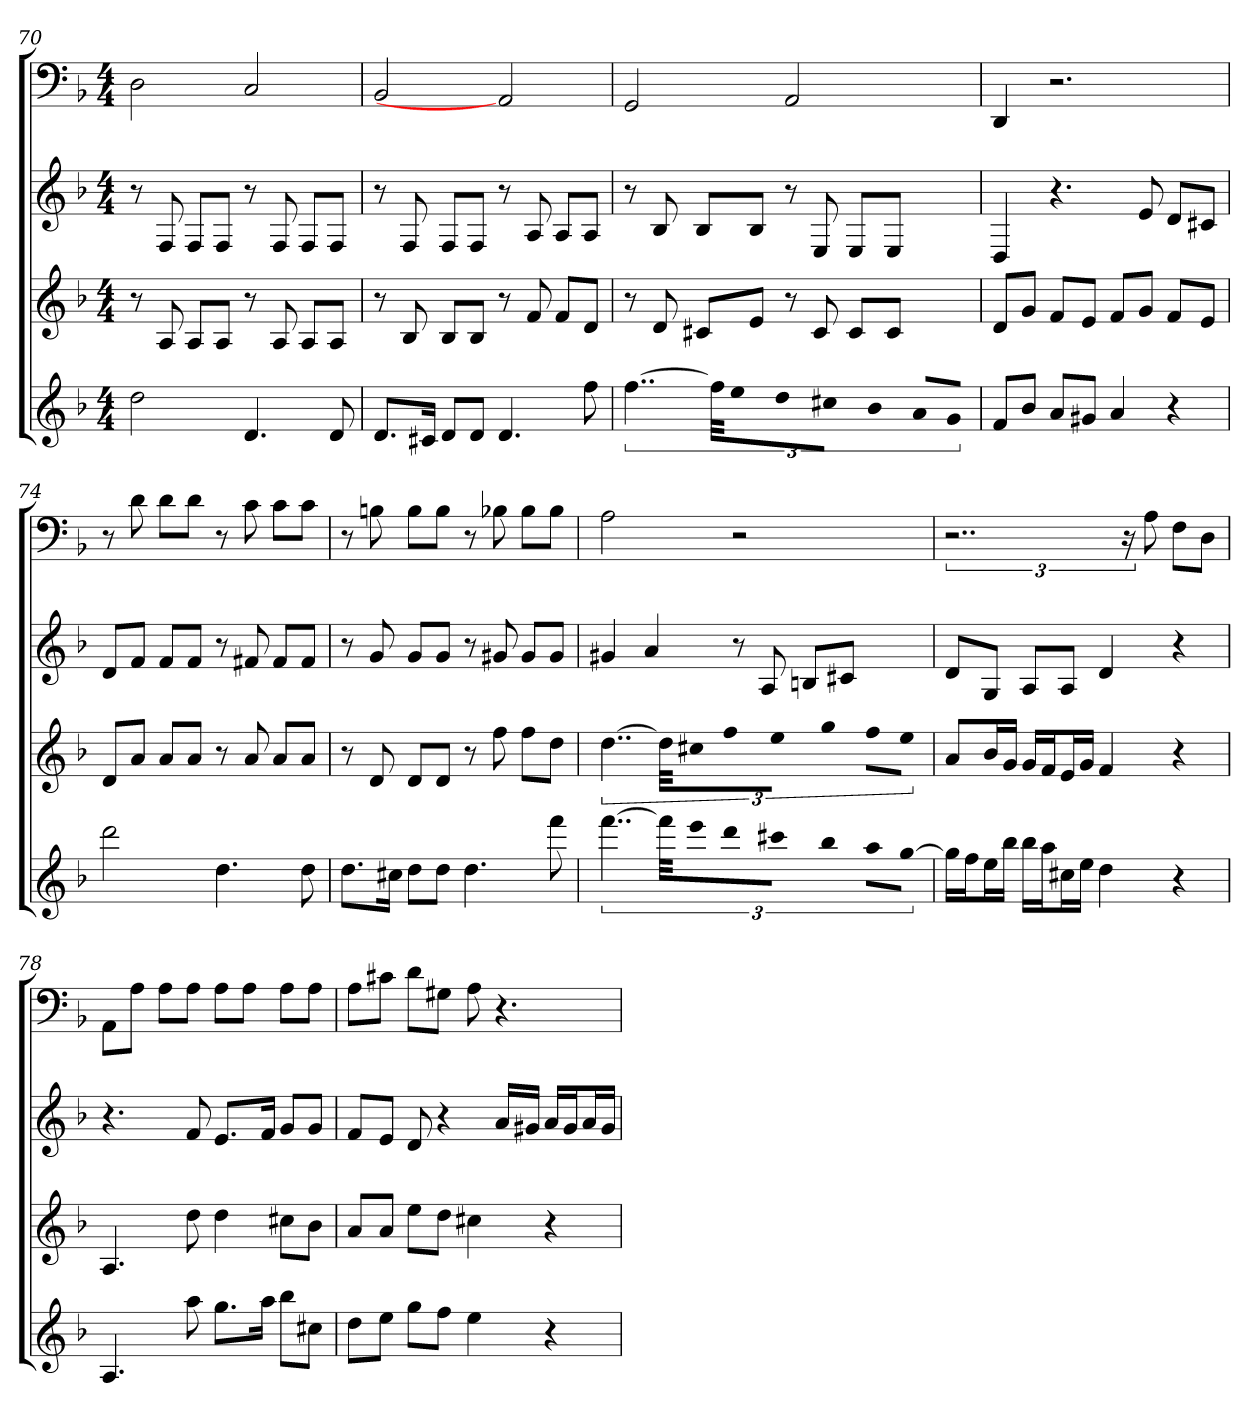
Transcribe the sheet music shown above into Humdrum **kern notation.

**kern	**kern	**kern	**kern
*part4	*part3	*part2	*part1
*staff4	*staff3	*staff2	*staff1
*k[b-]	*k[b-]	*k[b-]	*k[b-]
*d:	*d:	*d:	*d:
*M4/4	*M4/4	*M4/4	*M4/4
=70	=70	=70	=70
2dd	8r	8r	2D
.	8A	8F	.
.	8AL	8FL	.
.	8AJ	8FJ	.
4.d	8r	8r	2C
.	8A	8F	.
.	8AL	8FL	.
8d	8AJ	8FJ	.
=71	=71	=71	=71
8.dL	8r	8r	2BB-
.	8B-	8F	.
16c#XJk	.	.	.
8dL	8B-L	8FL	.
8dJ	8B-J	8FJ	.
4.d	8r	8r	2AA]
.	8f	8A	.
.	8fL	8AL	.
8ff	8dJ	8AJ	.
=72	=72	=72	=72
[6..ff	8r	8r	2GG
.	8d	8B-	.
.	8c#XL	8B-L	.
48ffKLL]	.	.	.
16eeJ	.	.	.
16ddL	8eJ	8B-J	.
16cc#XJJ	.	.	.
4b-	8r	8r	2AA
.	8c#	8E	.
8aL	8c#L	8EL	.
8gJ	8c#J	8EJ	.
=73	=73	=73	=73
8fL	8dL	4D	4DD
8b-J	8gJ	.	.
8aL	8fL	4.r	2.r
8g#XJ	8eJ	.	.
4a	8fL	.	.
.	8gJ	8e	.
4r	8fL	8dL	.
.	8eJ	8c#XJ	.
=74	=74	=74	=74
2ddd	8dL	8dL	8r
.	8aJ	8fJ	8d
.	8aL	8fL	8dL
.	8aJ	8fJ	8dJ
4.dd	8r	8r	8r
.	8a	8f#X	8c
.	8aL	8f#L	8cL
8dd	8aJ	8f#J	8cJ
=75	=75	=75	=75
8.ddL	8r	8r	8r
.	8d	8g	8Bn
16cc#XJk	.	.	.
8ddL	8dL	8gL	8BL
8ddJ	8dJ	8gJ	8BJ
4.dd	8r	8r	8r
.	8ff	8g#X	8B-X
.	8ffL	8g#L	8B-L
8fff	8ddJ	8g#J	8B-J
=76	=76	=76	=76
[6..fff	[6..dd	4g#X	2A
.	.	4a	.
48fffKLL]	48ddKLL]	.	.
16eeeJ	16cc#XJ	.	.
16dddL	16ffL	.	.
16ccc#XJJ	16eeJJ	.	.
4bb-	4gg	8r	2r
.	.	8A	.
8aaL	8ffL	8BnL	.
[8ggJ	8eeJ	8c#XJ	.
=77	=77	=77	=77
16ggLL]	8aL	8dL	3..r
16ffJ	.	.	.
16eeL	16b-L	8GJ	.
16bb-JJ	16gJJ	.	.
16bb-LL	16gLL	8AL	.
16aaJ	16fJ	.	.
16cc#XL	16eL	8AJ	.
16eeJJ	16gJJ	.	.
4dd	4f	4d	.
.	.	.	24r
.	.	.	8A
4r	4r	4r	8FL
.	.	.	8DJ
=78	=78	=78	=78
4.A	4.A	4.r	8AAL
.	.	.	8AJ
.	.	.	8AL
8aa	8dd	8f	8AJ
8.ggL	4dd	8.eL	8AL
.	.	.	8AJ
16aaJk	.	16fJk	.
8bb-L	8cc#XL	8gL	8AL
8cc#XJ	8b-J	8gJ	8AJ
=79	=79	=79	=79
8ddL	8aL	8fL	8AL
8eeJ	8aJ	8eJ	8c#XJ
8ggL	8eeL	8d	8dL
8ffJ	8ddJ	4r	8G#XJ
4ee	4cc#X	.	8A
.	.	16aLL	4.r
.	.	16g#XJJ	.
4r	4r	16aLL	.
.	.	16g#J	.
.	.	16aL	.
.	.	16g#JJ	.
=	=	=	=
*-	*-	*-	*-
